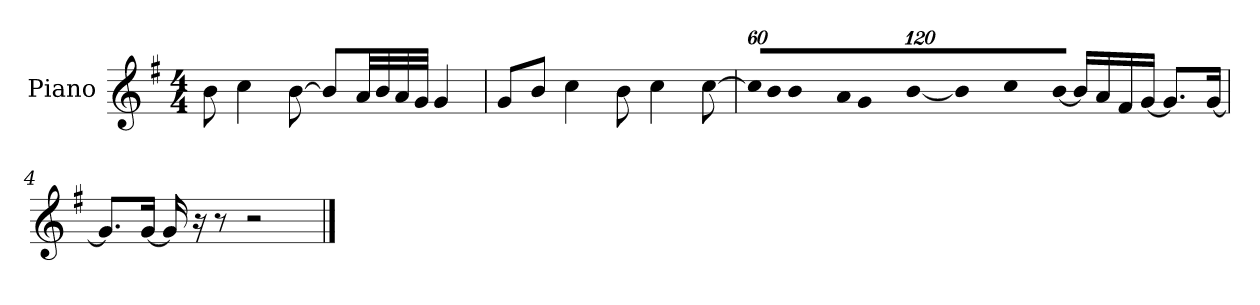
**kern
*part1
*staff1
*I"Piano
*I'P-no
*clefG2
*k[f#]
*M4/4
*MM90
=1
8b\
4cc\
[8b\
8b/L]
32a/LL
32b/
32a/
32g/JJJ
4g/
=2
8g/L
8b/J
4cc\
8b\
4cc\
[8cc\
=3
*Xbrackettup
!LO:N:vis=32
1920%53cc/KLL]
!LO:N:vis=16
1920%107b/
!LO:N:vis=32
1920%53b/K
!LO:N:vis=16
1920%107a/
!LO:N:vis=32
1920%53g/L
!LO:N:vis=32
[1920%53b/JJ
!LO:N:vis=8
640%71b/]
!LO:N:vis=8
640%71cc/
!LO:N:vis=16
[1920%107b/Jk
16b/LL]
16a/
16f#/
[16g/JJ
8.g/L]
[16g/Jk
=4
8.g/L]
[16g/Jk
16g/]
16r
8r
2r
==
*-
